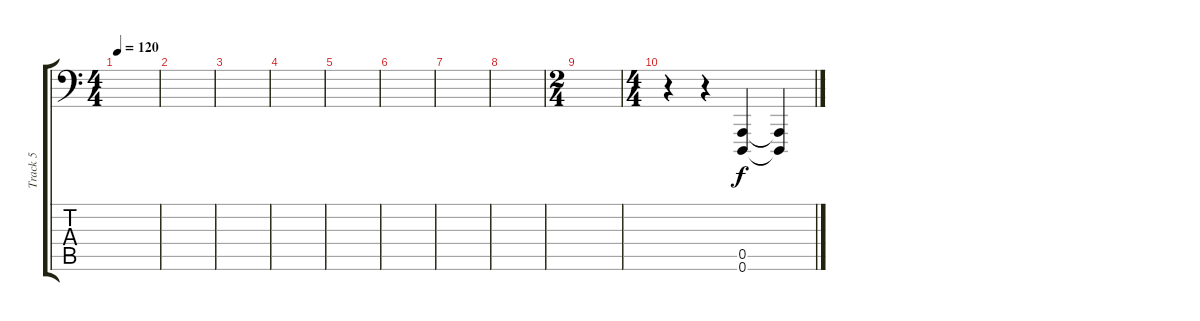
\track ("Track 5" "Track 5") {instrument electricbasspick}
\staff {score tabs}
\tuning (E2 B1 G1 D1 A0 D0) {hide}
\ts (4 4)
\tempo 120
\clef f4
\ks c
|
|
|
|
|
|
|
|
\ts (2 4)
|
\ts (4 4)
r.4 r.4 (0.5 0.6).4 (0.5{t} 0.6{t}).4
